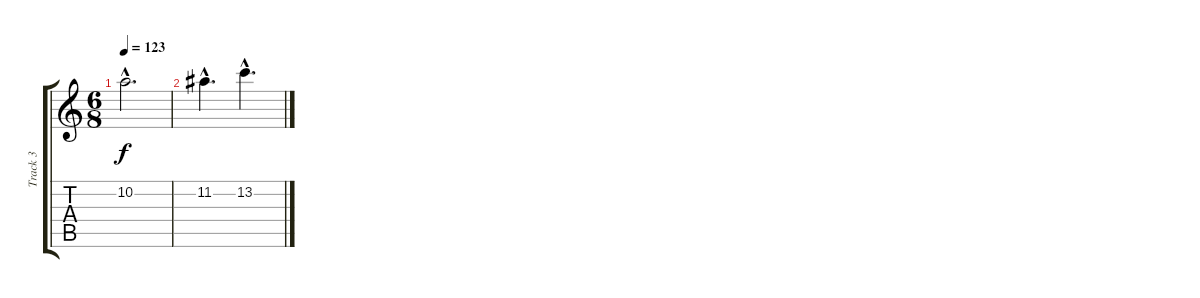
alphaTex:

\track ("Track 3" "Track 3") {instrument distortionguitar}
\staff {score tabs}
\tuning (E4 B3 G3 D3 A2 D2) {hide}
\ts (6 8)
\tempo 123
\clef g2
\ks c
10.2{hac}.2{d dy f} |
11.2{hac}.4{d} 13.2{hac}.4{d}
